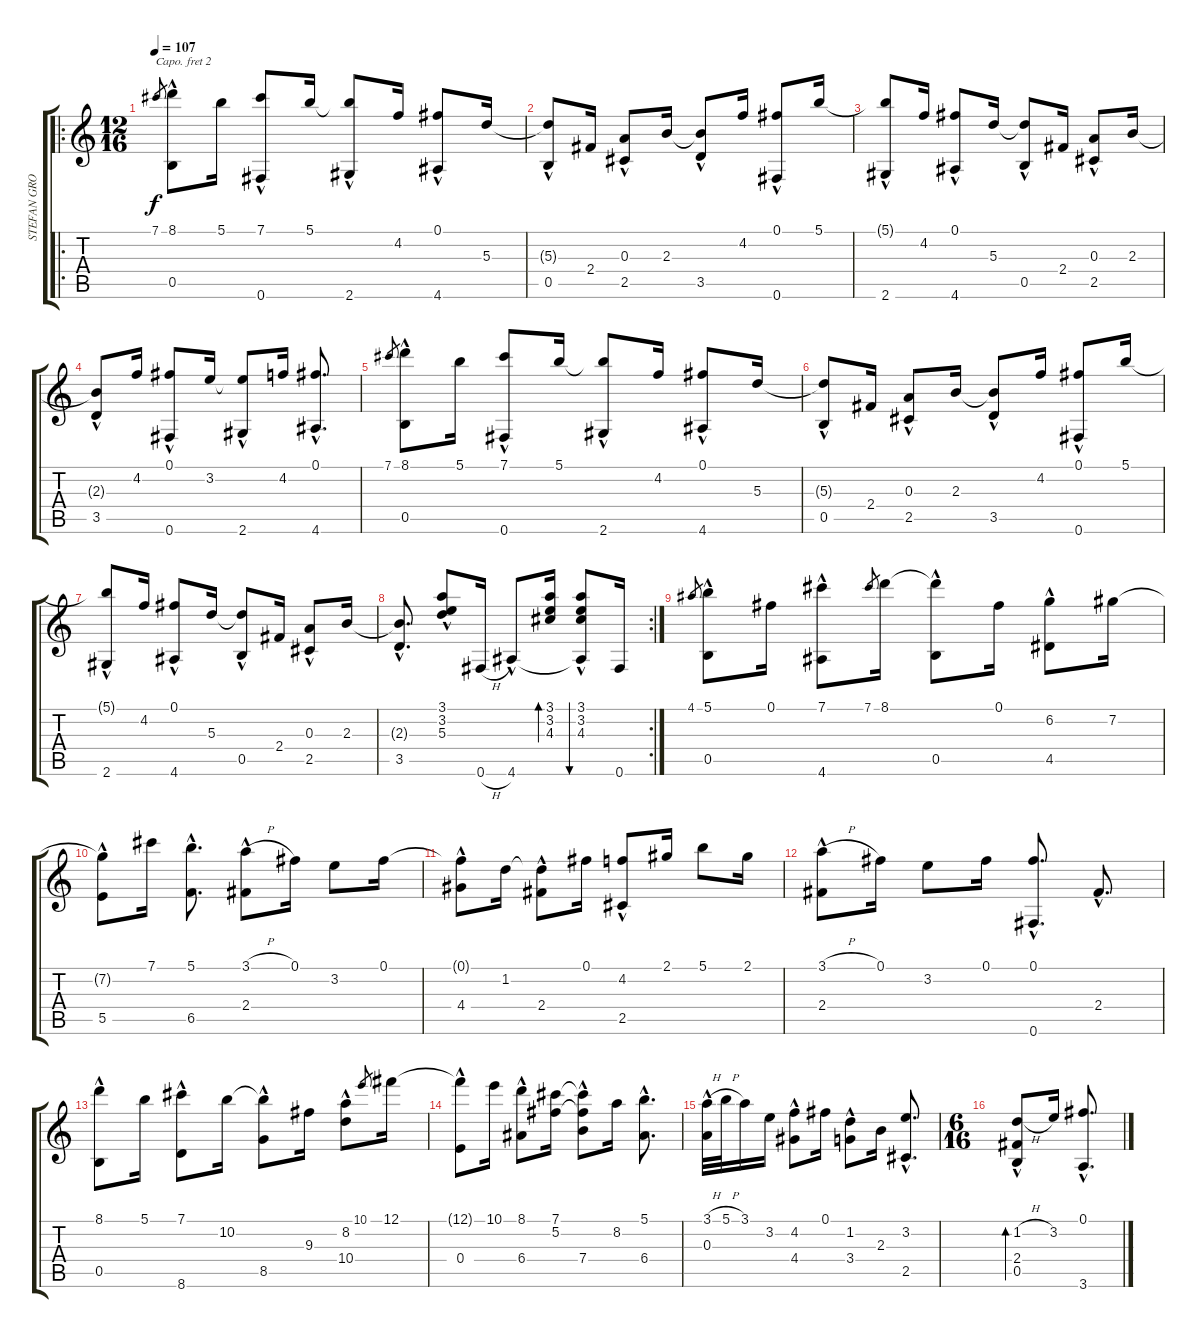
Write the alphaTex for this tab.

\track ("STEFAN GROSSMAN (Acoustic Guitar)" "STEFAN GRO") {instrument acousticguitarnylon}
\staff {score tabs}
\capo 2
\tuning (E4 B3 G3 D3 A2 E2) {hide}
\ro
\ts (12 16)
\tempo 107
\clef g2
\ks c
7.1.8{gr dy f} (8.1 0.5{hac}).8 5.1.16 (7.1 0.6{hac}).8 5.1.16 (5.1{t} 2.6{hac}).8 4.2.16 (0.1 4.6{hac}).8 5.3.16 |
(5.3{t} 0.5{hac}).8 2.4.16 (0.3 2.5{hac}).8 2.3.16 (2.3{t} 3.5{hac}).8 4.2.16 (0.1 0.6{hac}).8 5.1.16 |
(5.1{t} 2.6{hac}).8 4.2.16 (0.1 4.6{hac}).8 5.3.16 (5.3{t} 0.5{hac}).8 2.4.16 (0.3 2.5{hac}).8 2.3.16 |
(2.3{t} 3.5{hac}).8 4.2.16 (0.1 0.6{hac}).8 3.2.16 (3.2{t} 2.6{hac}).8 4.2.16 (0.1{hac} 4.6{hac}).8{d} |
7.1.8{gr} (8.1 0.5{hac}).8 5.1.16 (7.1 0.6{hac}).8 5.1.16 (5.1{t} 2.6{hac}).8 4.2.16 (0.1 4.6{hac}).8 5.3.16 |
(5.3{t} 0.5{hac}).8 2.4.16 (0.3 2.5{hac}).8 2.3.16 (2.3{t} 3.5{hac}).8 4.2.16 (0.1 0.6{hac}).8 5.1.16 |
(5.1{t} 2.6{hac}).8 4.2.16 (0.1 4.6{hac}).8 5.3.16 (5.3{t} 0.5{hac}).8 2.4.16 (0.3 2.5{hac}).8 2.3.16 |
\rc 2
(2.3{hac t} 3.5{hac}).8{d} (3.1{hac} 3.2{hac} 5.3{hac}).8 0.6{h}.16 4.6{hac}.8 (3.1 3.2 4.3).16{bd 60} (3.1{hac} 3.2{hac} 4.3{hac} 4.6{t}).8{bu 60} 0.6.16 |
4.1.8{gr} (5.1 0.5{hac}).8 0.1.16 (7.1 4.6{hac}).8 7.1.8{gr} 8.1.16 (8.1{t} 0.5{hac}).8 0.1.16 (6.2 4.5{hac}).8 7.2.16 |
(7.2{t} 5.5{hac}).8 7.1.16 (5.1{hac} 6.5{hac}).8{d} (3.1{h} 2.4{hac}).8 0.1.16 3.2.8 0.1.16 |
(0.1{t} 4.4{hac}).8 1.2.16 (1.2{t} 2.4{hac}).8 0.1.16 (4.2 2.5{hac}).8 2.1.16 5.1.8 2.1.16 |
(3.1{h} 2.4{hac}).8 0.1.16 3.2.8 0.1.16 (0.1{hac} 0.6{hac}).8{d} 2.4{hac}.8{d} |
(8.1 0.5{hac}).8 5.1.16 (7.1 8.6{hac}).8 10.2.16 (10.2{t} 8.5{hac}).8 9.3.16 (8.2 10.4{hac}).8 10.1.8{gr} 12.1.16 |
(12.1{t} 0.4{hac}).8 10.1.16 (8.1 6.4{hac}).8 (7.1 5.2).16 (7.1{t} 5.2{t} 7.4{hac}).8 8.2.16 (5.1{hac} 6.4{hac}).8{d} |
(3.1{h} 0.3{hac}).32 5.1{h}.32 3.1.16 3.2.16 (4.2 4.4{hac}).8 0.1.16 (1.2 3.4{hac}).8 2.3.16 (3.2{hac} 2.5{hac}).8{d} |
\ts (6 16)
(1.2{h} 2.4 0.5{hac}).8{bd 480} 3.2.16 (0.1{hac} 3.6{hac}).8{d}
